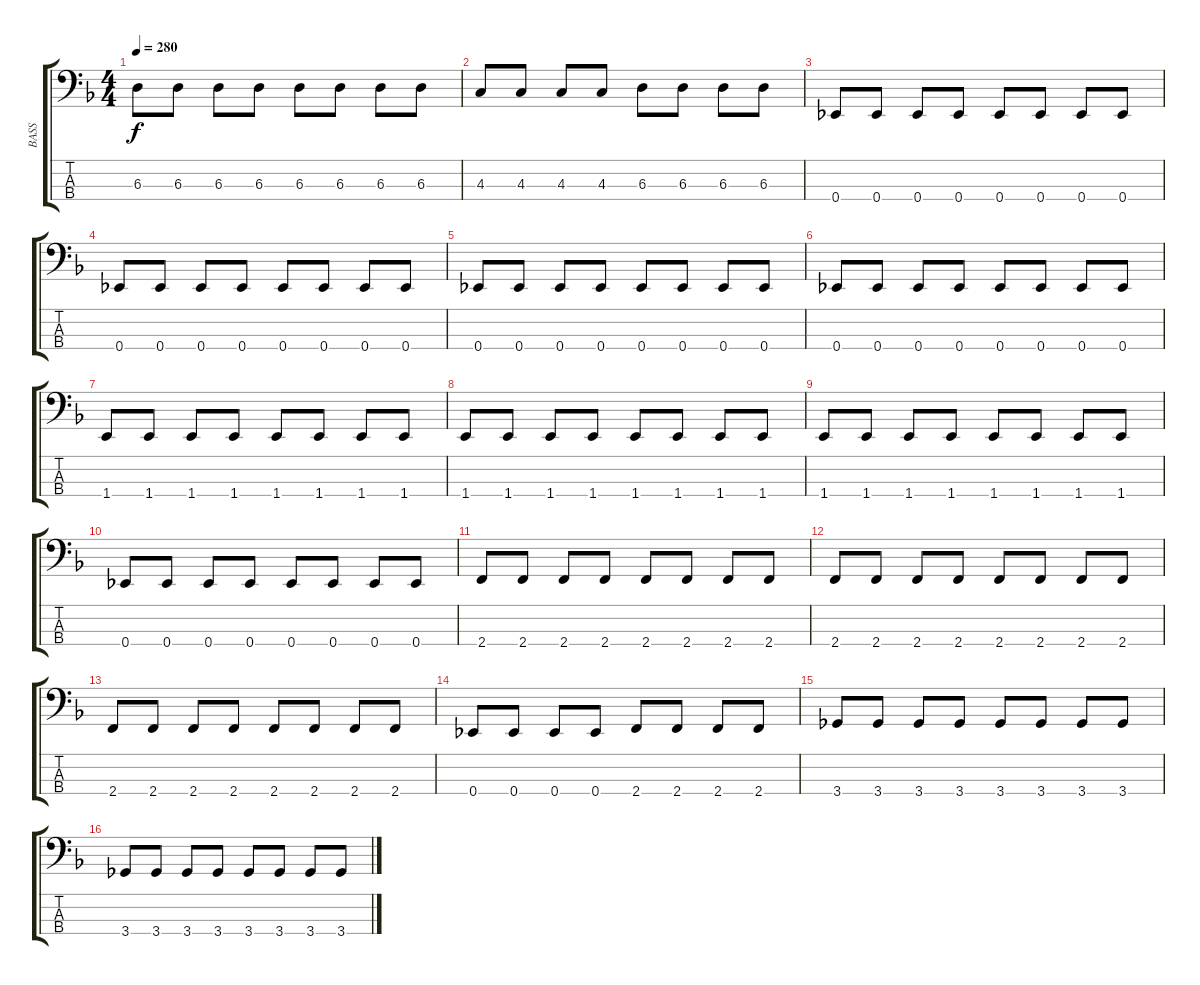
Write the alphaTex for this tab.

\track ("BASS" "BASS") {instrument electricbassfinger}
\staff {score tabs}
\tuning (Gb2 Db2 Ab1 Eb1) {hide}
\ts (4 4)
\tempo 280
\clef f4
\ks dminor
6.3.8{dy f} 6.3.8 6.3.8 6.3.8 6.3.8 6.3.8 6.3.8 6.3.8 |
4.3.8 4.3.8 4.3.8 4.3.8 6.3.8 6.3.8 6.3.8 6.3.8 |
0.4.8 0.4.8 0.4.8 0.4.8 0.4.8 0.4.8 0.4.8 0.4.8 |
0.4.8 0.4.8 0.4.8 0.4.8 0.4.8 0.4.8 0.4.8 0.4.8 |
0.4.8 0.4.8 0.4.8 0.4.8 0.4.8 0.4.8 0.4.8 0.4.8 |
0.4.8 0.4.8 0.4.8 0.4.8 0.4.8 0.4.8 0.4.8 0.4.8 |
1.4.8 1.4.8 1.4.8 1.4.8 1.4.8 1.4.8 1.4.8 1.4.8 |
1.4.8 1.4.8 1.4.8 1.4.8 1.4.8 1.4.8 1.4.8 1.4.8 |
1.4.8 1.4.8 1.4.8 1.4.8 1.4.8 1.4.8 1.4.8 1.4.8 |
0.4.8 0.4.8 0.4.8 0.4.8 0.4.8 0.4.8 0.4.8 0.4.8 |
2.4.8 2.4.8 2.4.8 2.4.8 2.4.8 2.4.8 2.4.8 2.4.8 |
2.4.8 2.4.8 2.4.8 2.4.8 2.4.8 2.4.8 2.4.8 2.4.8 |
2.4.8 2.4.8 2.4.8 2.4.8 2.4.8 2.4.8 2.4.8 2.4.8 |
0.4.8 0.4.8 0.4.8 0.4.8 2.4.8 2.4.8 2.4.8 2.4.8 |
3.4.8 3.4.8 3.4.8 3.4.8 3.4.8 3.4.8 3.4.8 3.4.8 |
3.4.8 3.4.8 3.4.8 3.4.8 3.4.8 3.4.8 3.4.8 3.4.8
